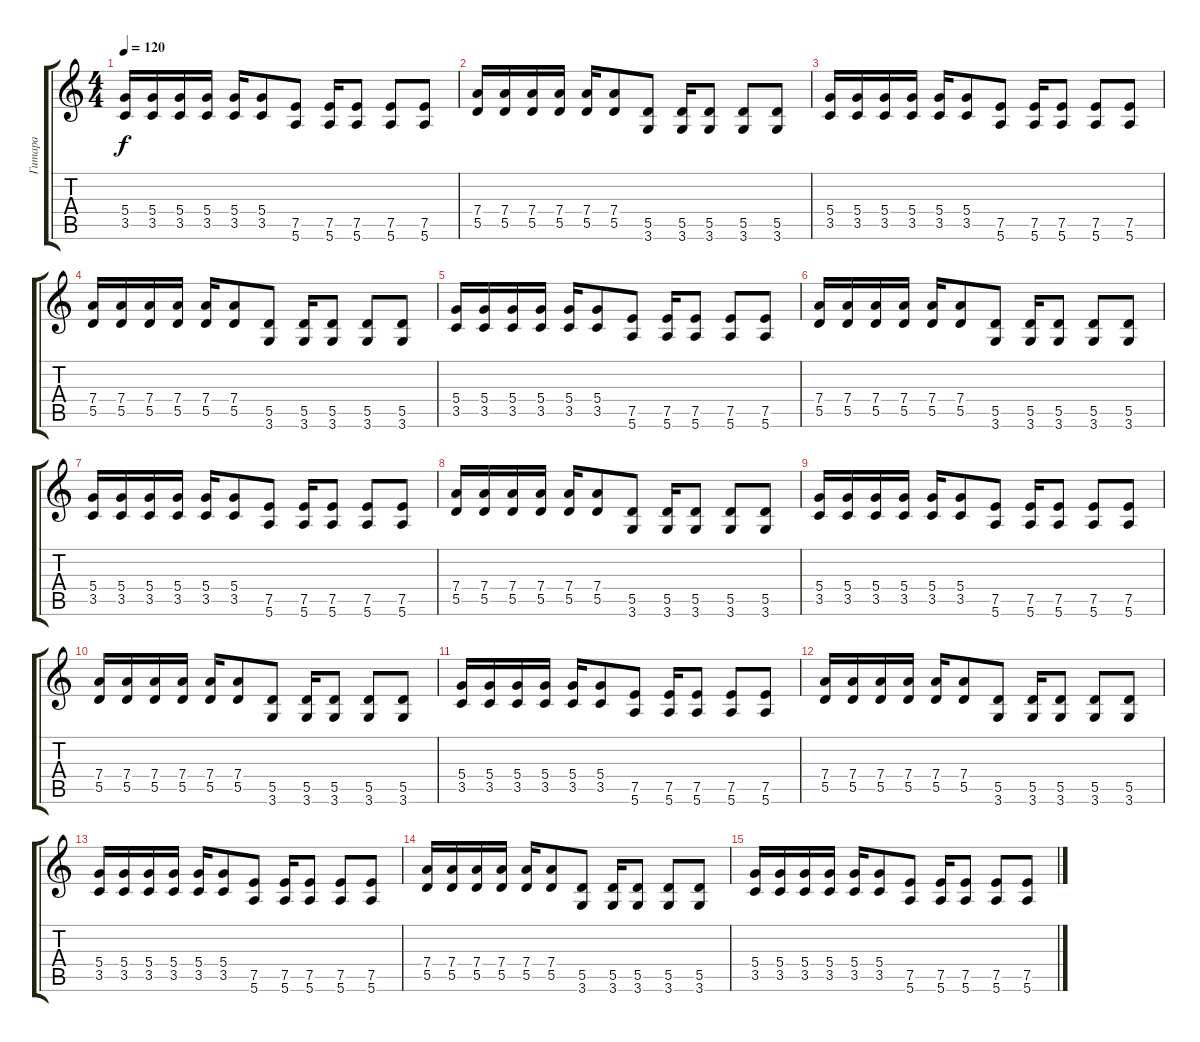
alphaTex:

\track ("Гитара" "Гитара") {instrument distortionguitar}
\staff {score tabs}
\tuning (E4 B3 G3 D3 A2 E2) {hide}
\ts (4 4)
\tempo 120
\clef g2
\ks c
(5.4 3.5).16{dy f} (5.4 3.5).16 (5.4 3.5).16 (5.4 3.5).16 (5.4 3.5).16 (5.4 3.5).8 (7.5 5.6).8 (7.5 5.6).16 (7.5 5.6).8 (7.5 5.6).8 (7.5 5.6).8 |
(7.4 5.5).16 (7.4 5.5).16 (7.4 5.5).16 (7.4 5.5).16 (7.4 5.5).16 (7.4 5.5).8 (5.5 3.6).8 (5.5 3.6).16 (5.5 3.6).8 (5.5 3.6).8 (5.5 3.6).8 |
(5.4 3.5).16 (5.4 3.5).16 (5.4 3.5).16 (5.4 3.5).16 (5.4 3.5).16 (5.4 3.5).8 (7.5 5.6).8 (7.5 5.6).16 (7.5 5.6).8 (7.5 5.6).8 (7.5 5.6).8 |
(7.4 5.5).16 (7.4 5.5).16 (7.4 5.5).16 (7.4 5.5).16 (7.4 5.5).16 (7.4 5.5).8 (5.5 3.6).8 (5.5 3.6).16 (5.5 3.6).8 (5.5 3.6).8 (5.5 3.6).8 |
(5.4 3.5).16 (5.4 3.5).16 (5.4 3.5).16 (5.4 3.5).16 (5.4 3.5).16 (5.4 3.5).8 (7.5 5.6).8 (7.5 5.6).16 (7.5 5.6).8 (7.5 5.6).8 (7.5 5.6).8 |
(7.4 5.5).16 (7.4 5.5).16 (7.4 5.5).16 (7.4 5.5).16 (7.4 5.5).16 (7.4 5.5).8 (5.5 3.6).8 (5.5 3.6).16 (5.5 3.6).8 (5.5 3.6).8 (5.5 3.6).8 |
(5.4 3.5).16 (5.4 3.5).16 (5.4 3.5).16 (5.4 3.5).16 (5.4 3.5).16 (5.4 3.5).8 (7.5 5.6).8 (7.5 5.6).16 (7.5 5.6).8 (7.5 5.6).8 (7.5 5.6).8 |
(7.4 5.5).16 (7.4 5.5).16 (7.4 5.5).16 (7.4 5.5).16 (7.4 5.5).16 (7.4 5.5).8 (5.5 3.6).8 (5.5 3.6).16 (5.5 3.6).8 (5.5 3.6).8 (5.5 3.6).8 |
(5.4 3.5).16 (5.4 3.5).16 (5.4 3.5).16 (5.4 3.5).16 (5.4 3.5).16 (5.4 3.5).8 (7.5 5.6).8 (7.5 5.6).16 (7.5 5.6).8 (7.5 5.6).8 (7.5 5.6).8 |
(7.4 5.5).16 (7.4 5.5).16 (7.4 5.5).16 (7.4 5.5).16 (7.4 5.5).16 (7.4 5.5).8 (5.5 3.6).8 (5.5 3.6).16 (5.5 3.6).8 (5.5 3.6).8 (5.5 3.6).8 |
(5.4 3.5).16 (5.4 3.5).16 (5.4 3.5).16 (5.4 3.5).16 (5.4 3.5).16 (5.4 3.5).8 (7.5 5.6).8 (7.5 5.6).16 (7.5 5.6).8 (7.5 5.6).8 (7.5 5.6).8 |
(7.4 5.5).16 (7.4 5.5).16 (7.4 5.5).16 (7.4 5.5).16 (7.4 5.5).16 (7.4 5.5).8 (5.5 3.6).8 (5.5 3.6).16 (5.5 3.6).8 (5.5 3.6).8 (5.5 3.6).8 |
(5.4 3.5).16 (5.4 3.5).16 (5.4 3.5).16 (5.4 3.5).16 (5.4 3.5).16 (5.4 3.5).8 (7.5 5.6).8 (7.5 5.6).16 (7.5 5.6).8 (7.5 5.6).8 (7.5 5.6).8 |
(7.4 5.5).16 (7.4 5.5).16 (7.4 5.5).16 (7.4 5.5).16 (7.4 5.5).16 (7.4 5.5).8 (5.5 3.6).8 (5.5 3.6).16 (5.5 3.6).8 (5.5 3.6).8 (5.5 3.6).8 |
(5.4 3.5).16 (5.4 3.5).16 (5.4 3.5).16 (5.4 3.5).16 (5.4 3.5).16 (5.4 3.5).8 (7.5 5.6).8 (7.5 5.6).16 (7.5 5.6).8 (7.5 5.6).8 (7.5 5.6).8
